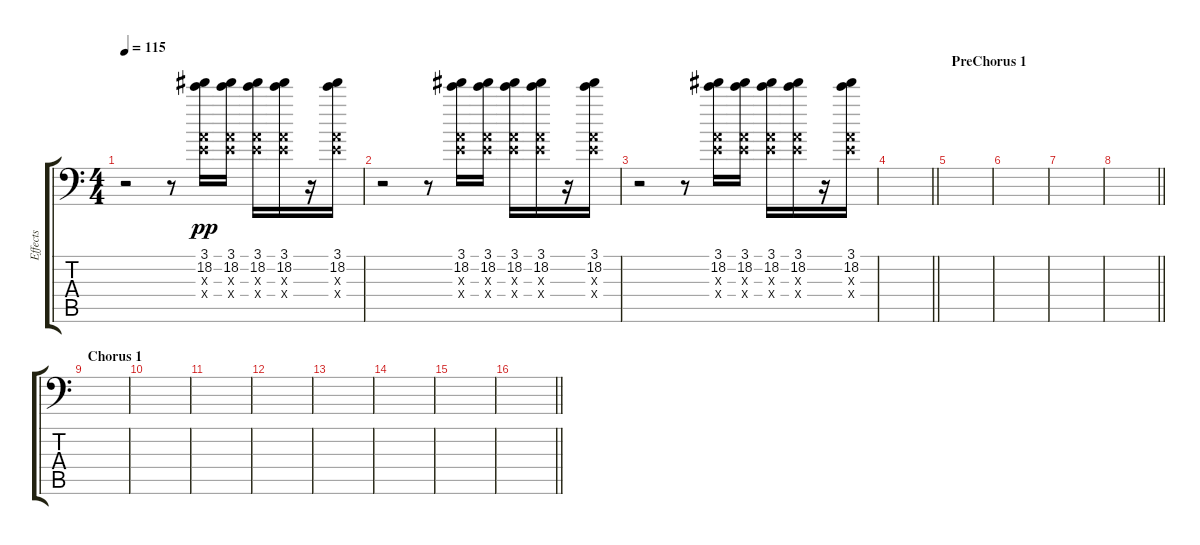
\track ("Effects" "Effects") {instrument distortionguitar}
\staff {score tabs}
\tuning (Eb5 Bb3 Gb3 Db3 Ab2 Db1) {hide}
\ts (4 4)
\tempo 115
\clef f4
\ks c
r.2{dy pp volume 10} r.8 (3.1 18.2 3.3{x} 3.4{x}).16 (3.1 18.2 3.3{x} 3.4{x}).16 (3.1 18.2 3.3{x} 3.4{x}).16 (3.1 18.2 3.3{x} 3.4{x}).16 r.16 (3.1 18.2 3.3{x} 3.4{x}).16 |
r.2 r.8 (3.1 18.2 3.3{x} 3.4{x}).16 (3.1 18.2 3.3{x} 3.4{x}).16 (3.1 18.2 3.3{x} 3.4{x}).16 (3.1 18.2 3.3{x} 3.4{x}).16 r.16 (3.1 18.2 3.3{x} 3.4{x}).16 |
r.2 r.8 (3.1 18.2 3.3{x} 3.4{x}).16 (3.1 18.2 3.3{x} 3.4{x}).16 (3.1 18.2 3.3{x} 3.4{x}).16 (3.1 18.2 3.3{x} 3.4{x}).16 r.16 (3.1 18.2 3.3{x} 3.4{x}).16 |
\barLineRight lightlight
|
\section ("" "PreChorus 1")
|
|
|
\barLineRight lightlight
|
\section ("" "Chorus 1")
|
|
|
|
|
|
|
\barLineRight lightlight
